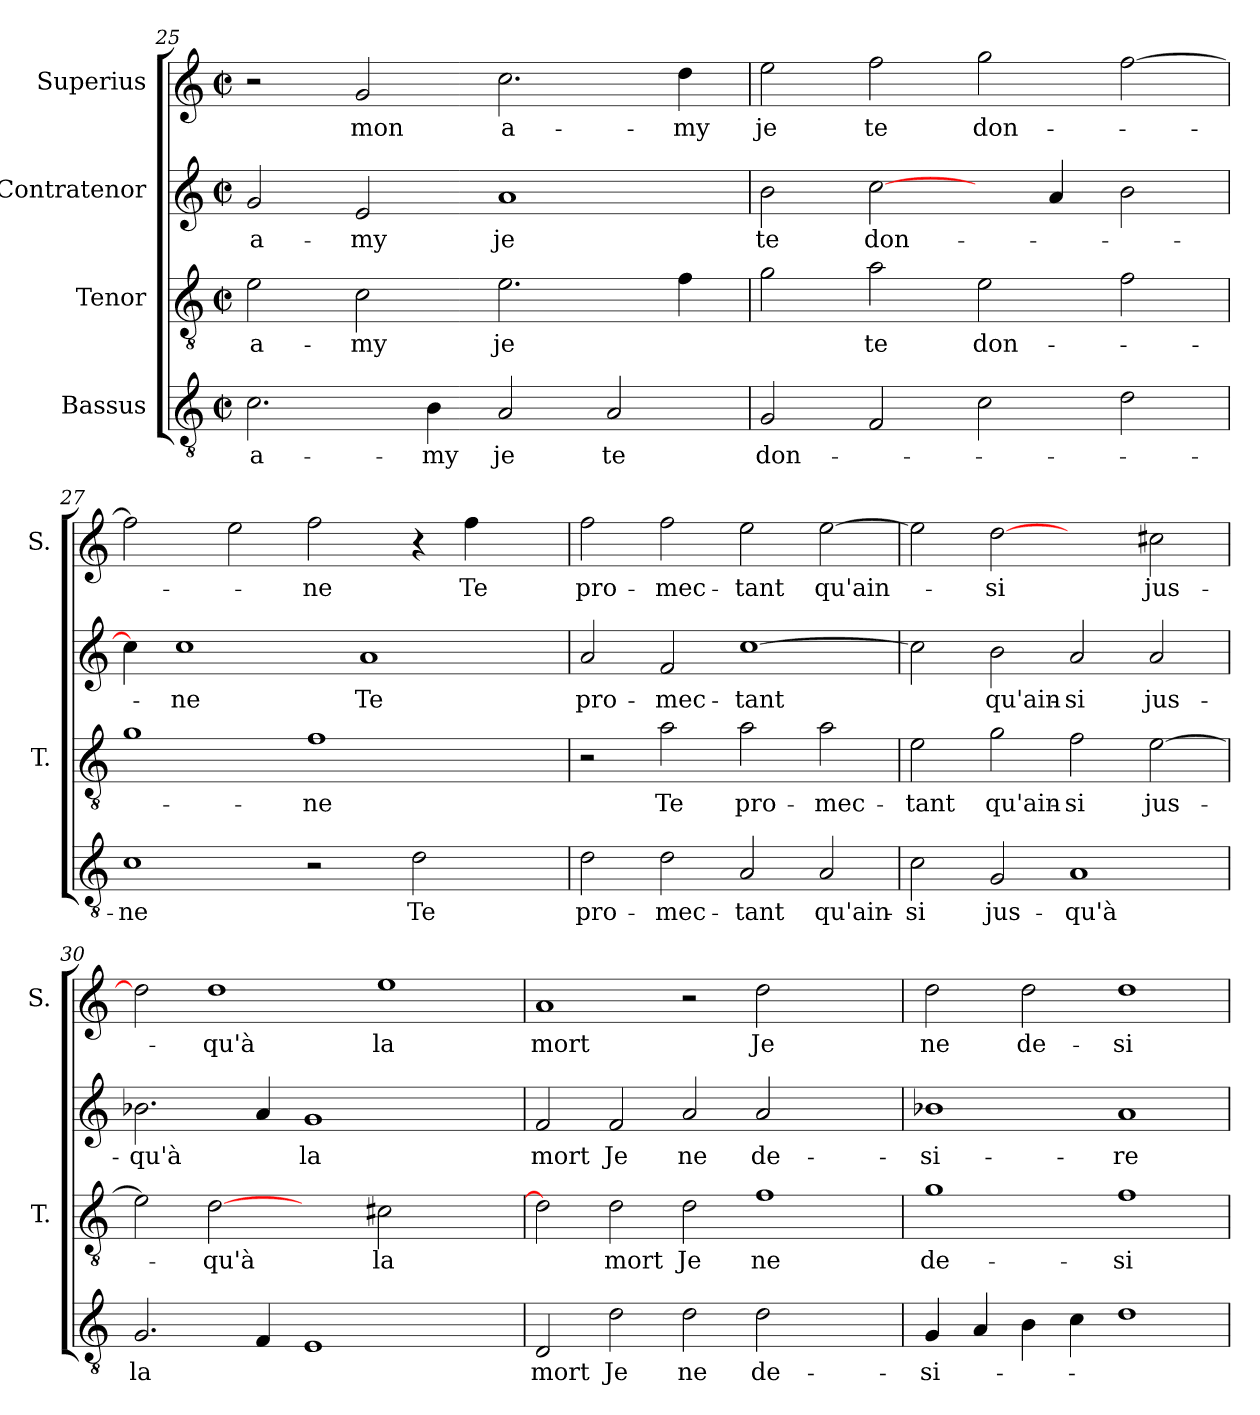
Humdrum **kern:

**kern	**text	**kern	**text	**kern	**text	**kern	**text
*part4	*part4	*part3	*part3	*part2	*part2	*part1	*part1
*staff4	*staff4	*staff3	*staff3	*staff2	*staff2	*staff1	*staff1
*I"Bassus	*	*I"Tenor	*	*I"Contratenor	*	*I"Superius	*
*	*	*I'T.	*	*	*	*I'S.	*
*clefGv2	*	*clefGv2	*	*clefG2	*	*clefG2	*
*k[]	*	*k[]	*	*k[]	*	*k[]	*
*C:	*	*C:	*	*C:	*	*C:	*
*M2/2	*	*M2/2	*	*M2/2	*	*M2/2	*
*met(c|)	*	*met(c|)	*	*met(c|)	*	*met(c|)	*
=25	=25	=25	=25	=25	=25	=25	=25
2.c\	a-	2e\	a-	2g/	a-	2r	.
.	.	2c\	-my	2e/	-my	2g/	mon
4B\	-my	.	.	.	.	.	.
2A/	je	2.e\	je	1a/	je	2.cc\	a-
2A/	te	.	.	.	.	.	.
.	.	4f\	.	.	.	4dd\	-my
=26	=26	=26	=26	=26	=26	=26	=26
2G/	don-	2g\	.	2b\	te	2ee\	je
2F/	.	2a\	te	[2cc\	don-	2ff\	te
2c\	.	2e\	don-	4ryy	.	2gg\	don-
.	.	.	.	4a/	.	.	.
2d\	.	2f\	.	2b\	.	[2ff\	.
!!LO:LB:g=z
=27	=27	=27	=27	=27	=27	=27	=27
1c\	-ne	1g\	.	4cc\]	.	2ff\]	.
.	.	.	.	1cc\	-ne	.	.
.	.	.	.	.	.	2ee\	.
2r	.	1f\	-ne	.	.	2ff\	-ne
.	.	.	.	1a/	Te	.	.
2d\	Te	.	.	.	.	4r	.
.	.	.	.	.	.	4ff\	Te
4ryy	.	4ryy	.	.	.	4ryy	.
=28	=28	=28	=28	=28	=28	=28	=28
2d\	pro-	2r	.	2a/	pro-	2ff\	pro-
2d\	-mec-	2a\	Te	2f/	-mec-	2ff\	-mec-
2A/	-tant	2a\	pro-	[1cc\	-tant	2ee\	-tant
2A/	qu'ain-	2a\	-mec-	.	.	[2ee\	qu'ain-
=29	=29	=29	=29	=29	=29	=29	=29
2c\	-si	2e\	-tant	2cc\]	.	2ee\]	.
2G/	jus-	2g\	qu'ain-	2b\	qu'ain-	[2dd\	-si
1A/	-qu'à	2f\	-si	2a/	-si	2ryy	.
.	.	[2e\	jus-	2a/	jus-	2cc#X\	jus-
=30	=30	=30	=30	=30	=30	=30	=30
2.G/	la	2e\]	.	2.b-X\	-qu'à	2dd\]	.
.	.	[2d\	-qu'à	.	.	1dd\	-qu'à
4F/	.	.	.	4a/	.	.	.
1E/	.	2ryy	.	1g/	la	.	.
.	.	2c#X\	la	.	.	1ee\	la
2ryy	.	2ryy	.	2ryy	.	.	.
=31	=31	=31	=31	=31	=31	=31	=31
2D/	mort	2d\]	.	2f/	mort	1a/	mort
2d\	Je	2d\	mort	2f/	Je	.	.
2d\	ne	2d\	Je	2a/	ne	2r	.
2d\	de-	1f\	ne	2a/	de-	2dd\	Je
2ryy	.	.	.	2ryy	.	2ryy	.
!!LO:PB:g=z
=32	=32	=32	=32	=32	=32	=32	=32
4G/	-si-	1g\	de-	1b-X\	-si-	2dd\	ne
4A/	.	.	.	.	.	.	.
4B\	.	.	.	.	.	2dd\	de-
4c\	.	.	.	.	.	.	.
1d\	.	1f\	-si-	1a/	-re	1dd\	-si-
=	=	=	=	=	=	=	=
*-	*-	*-	*-	*-	*-	*-	*-
